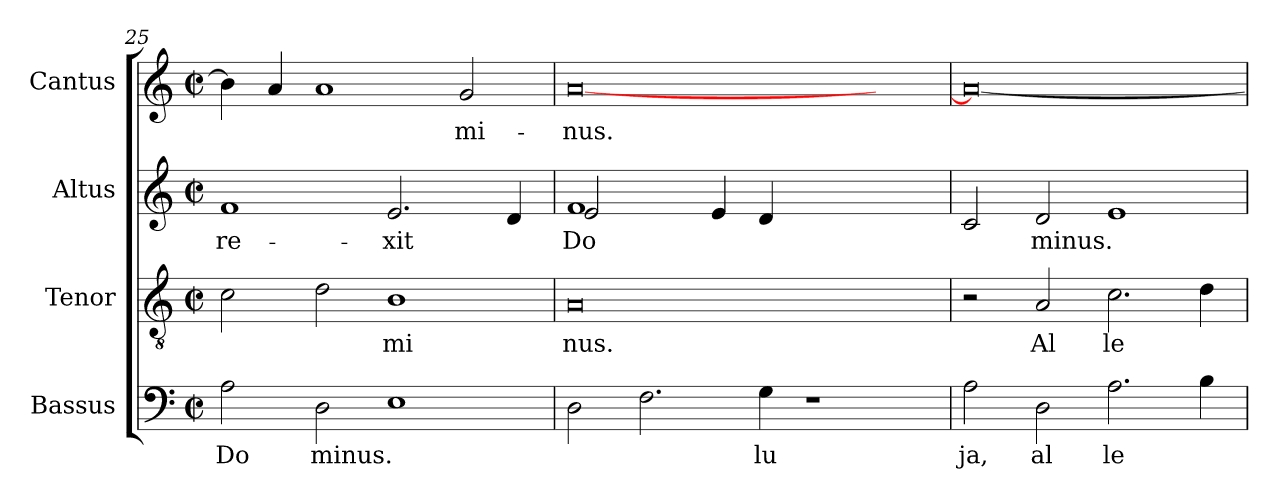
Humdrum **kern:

**kern	**text	**kern	**text	**kern	**text	**kern	**text
*part4	*part4	*part3	*part3	*part2	*part2	*part1	*part1
*staff4	*staff4	*staff3	*staff3	*staff2	*staff2	*staff1	*staff1
*I"Bassus	*	*I"Tenor	*	*I"Altus	*	*I"Cantus	*
!!LO:LB:g=z
*clefF4	*	*clefGv2	*	*clefG2	*	*clefG2	*
*k[]	*	*k[]	*	*k[]	*	*k[]	*
*C:	*	*C:	*	*C:	*	*C:	*
*M2/2	*	*M2/2	*	*M2/2	*	*M2/2	*
*met(c|)	*	*met(c|)	*	*met(c|)	*	*met(c|)	*
=25	=25	=25	=25	=25	=25	=25	=25
!	!LO:LY:b:cj	!	!LO:LY:b:cj	!	!LO:LY:b:cj	!	!LO:LY:b:cj
2A\	Do	2c\	.	1f	re-	4b\]	.
!	!	!	!	!	!	!	!LO:LY:b:cj
.	.	.	.	.	.	4a/	.
!	!LO:LY:b:cj	!	!LO:LY:b:cj	!	!	!	!LO:LY:b:cj
2D\	minus.	2d\	.	.	.	1a	.
!	!LO:LY:b:cj	!	!LO:LY:b:cj	!	!LO:LY:b:cj	!	!
1E	.	1B	mi	2.e/	-xit	.	.
!	!	!	!	!	!	!	!LO:LY:b:cj
.	.	.	.	.	.	2g/	mi-
!	!	!	!	!	!LO:LY:b:cj	!	!
.	.	.	.	4d/	.	.	.
=26	=26	=26	=26	=26	=26	=26	=26
!	!	!	!LO:LY:b:cj	!	!LO:LY:b:cj	!	!LO:LY:b:cj
*	*	*	*	*^	*	*	*
2D\	.	0A	nus.	1f	2e/	Do-	[<0a	-nus.
2.F\	.	.	.	.	1ryy	.	.	.
!	!	!	!	!	!	!LO:LY:b:cj	!	!
.	.	.	.	4e/	.	--	.	.
!	!LO:LY:b:cj	!	!	!	!	!LO:LY:b:cj	!	!
4G\	lu	.	.	4d/	.	--	.	.
1r	.	.	.	1ryy	1ryy	.	.	.
.	.	2ryy	.	.	.	.	2ryy	.
*	*	*	*	*v	*v	*	*	*
=27	=27	=27	=27	=27	=27	=27	=27
!	!LO:LY:b:cj	!	!	!	!LO:LY:b:cj	!	!LO:LY:b:cj
2A\	ja,	2r	.	2c/	--	0a_<	.
!	!LO:LY:b:cj	!	!LO:LY:b:cj	!	!LO:LY:b:cj	!	!
2D\	al	2A/	Al	2d/	-minus.	.	.
!	!LO:LY:b:cj	!	!LO:LY:b:cj	!	!LO:LY:b:cj	!	!
2.A\	le	2.c\	le	1e	.	.	.
!	!LO:LY:b:cj	!	!LO:LY:b:cj	!	!	!	!
4B\	.	4d\	.	.	.	.	.
=	=	=	=	=	=	=	=
*-	*-	*-	*-	*-	*-	*-	*-
